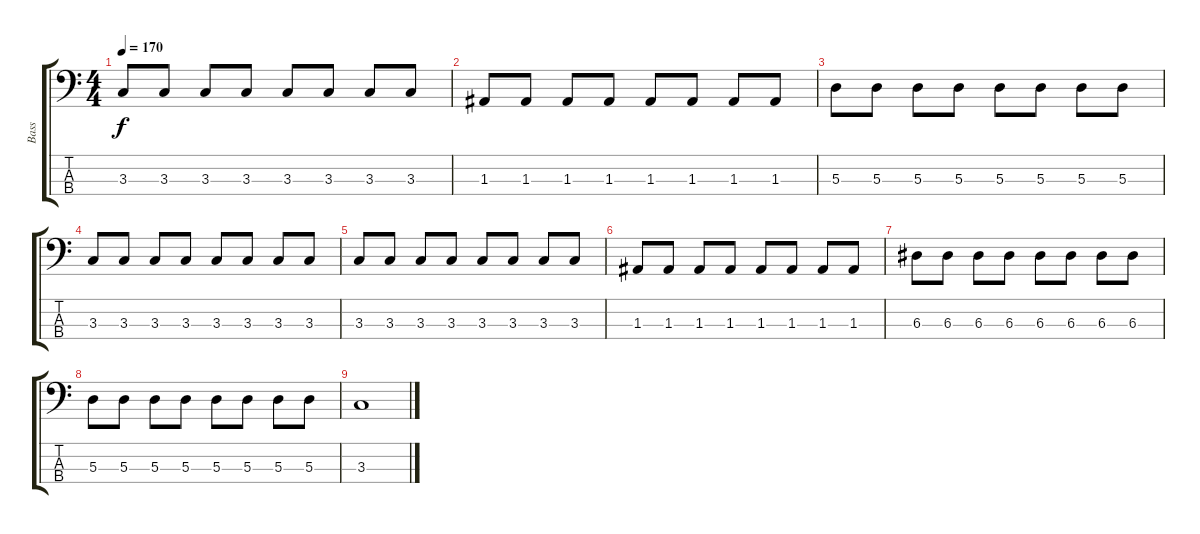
\track ("Bass" "Bass") {instrument electricbasspick}
\staff {score tabs}
\tuning (G2 D2 A1 E1) {hide}
\ts (4 4)
\tempo 170
\clef f4
\ks c
3.3.8{dy f} 3.3.8 3.3.8 3.3.8 3.3.8 3.3.8 3.3.8 3.3.8 |
1.3.8 1.3.8 1.3.8 1.3.8 1.3.8 1.3.8 1.3.8 1.3.8 |
5.3.8 5.3.8 5.3.8 5.3.8 5.3.8 5.3.8 5.3.8 5.3.8 |
3.3.8 3.3.8 3.3.8 3.3.8 3.3.8 3.3.8 3.3.8 3.3.8 |
3.3.8 3.3.8 3.3.8 3.3.8 3.3.8 3.3.8 3.3.8 3.3.8 |
1.3.8 1.3.8 1.3.8 1.3.8 1.3.8 1.3.8 1.3.8 1.3.8 |
6.3.8 6.3.8 6.3.8 6.3.8 6.3.8 6.3.8 6.3.8 6.3.8 |
5.3.8 5.3.8 5.3.8 5.3.8 5.3.8 5.3.8 5.3.8 5.3.8 |
3.3.1
